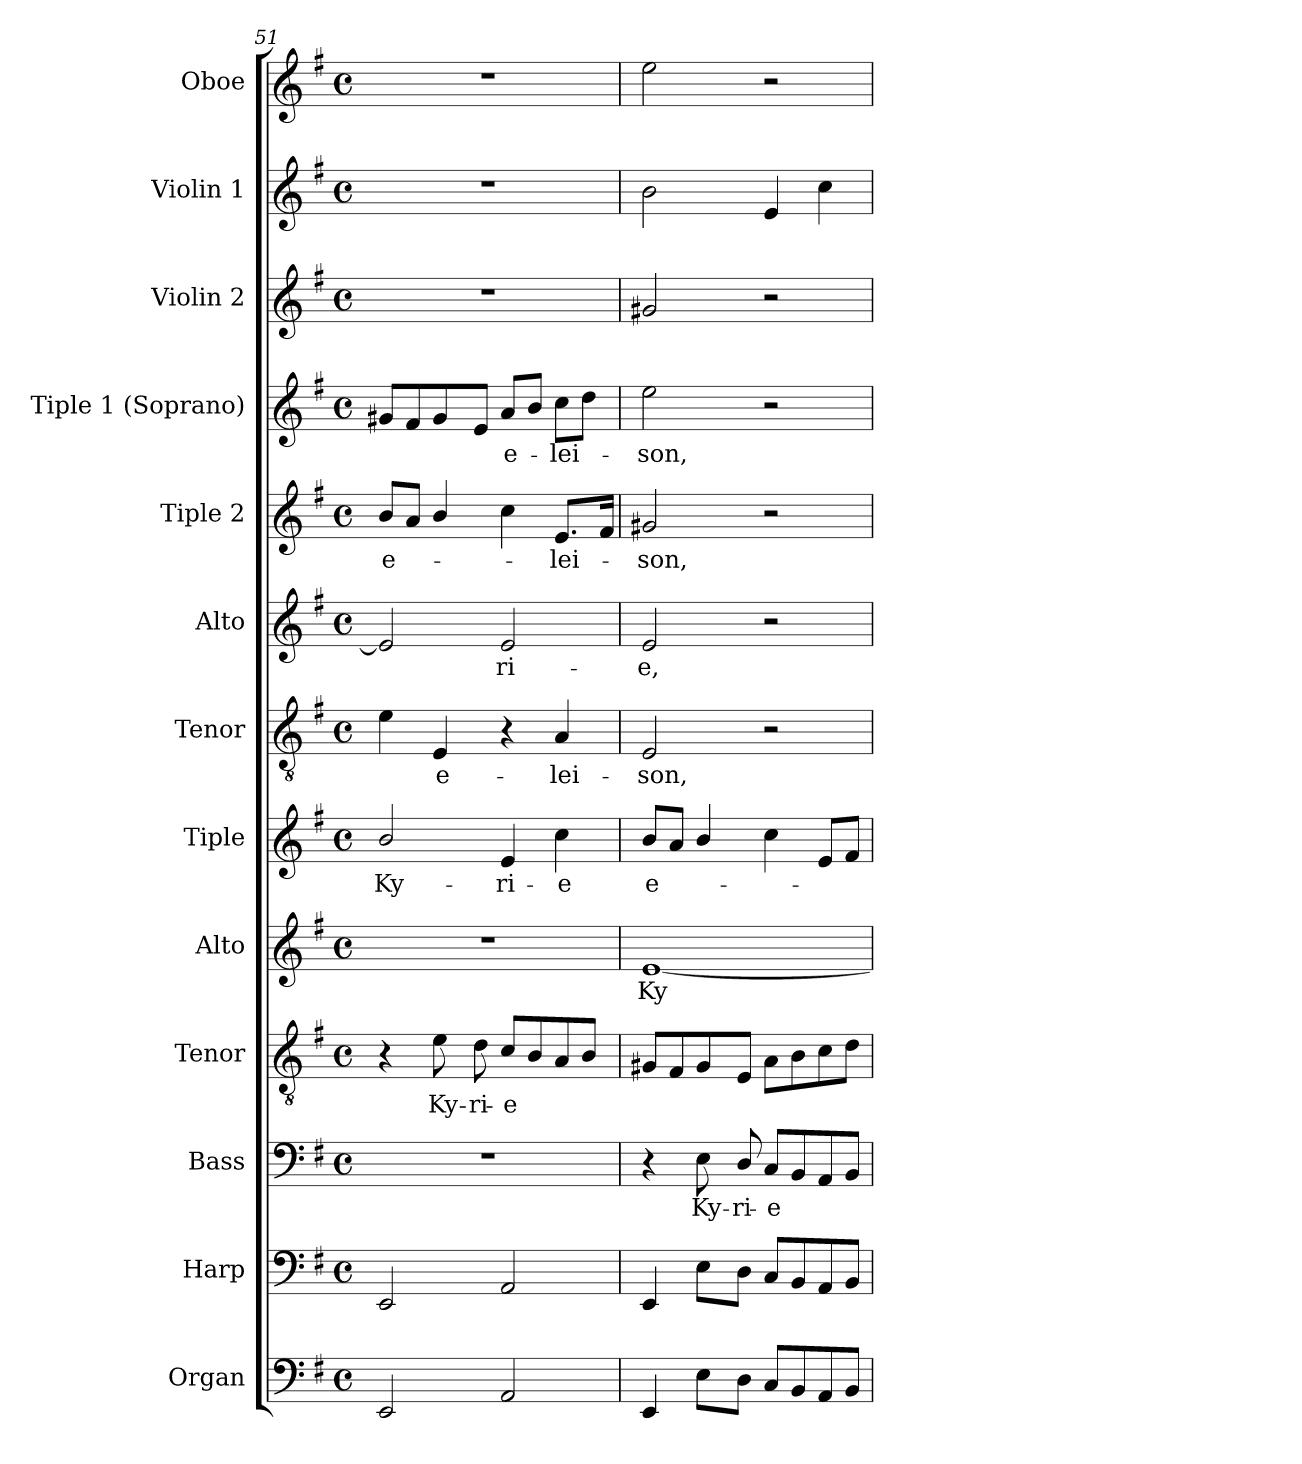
**kern	**kern	**kern	**text	**kern	**text	**kern	**text	**kern	**text	**kern	**text	**kern	**text	**kern	**text	**kern	**text	**kern	**kern	**kern
*part13	*part12	*part11	*part11	*part10	*part10	*part9	*part9	*part8	*part8	*part7	*part7	*part6	*part6	*part5	*part5	*part4	*part4	*part3	*part2	*part1
*staff13	*staff12	*staff11	*staff11	*staff10	*staff10	*staff9	*staff9	*staff8	*staff8	*staff7	*staff7	*staff6	*staff6	*staff5	*staff5	*staff4	*staff4	*staff3	*staff2	*staff1
*I"Organ	*I"Harp	*I"Bass	*	*I"Tenor	*	*I"Alto	*	*I"Tiple	*	*I"Tenor	*	*I"Alto	*	*I"Tiple 2	*	*I"Tiple 1 (Soprano)	*	*I"Violin 2	*I"Violin 1	*I"Oboe
*I'Org.	*I'Hp.	*I'B.	*	*I'T.	*	*I'A.	*	*	*	*I'T.	*	*I'A.	*	*	*	*I'S1.	*	*I'Vln. 2	*I'Vln. 1	*I'Ob.
*clefF4	*clefF4	*clefF4	*	*clefGv2	*	*clefG2	*	*clefG2	*	*clefGv2	*	*clefG2	*	*clefG2	*	*clefG2	*	*clefG2	*clefG2	*clefG2
*	*	*	*	*ITrd7c12	*	*	*	*	*	*ITrd7c12	*	*	*	*	*	*	*	*	*	*
*k[f#]	*k[f#]	*k[f#]	*	*k[f#]	*	*k[f#]	*	*k[f#]	*	*k[f#]	*	*k[f#]	*	*k[f#]	*	*k[f#]	*	*k[f#]	*k[f#]	*k[f#]
*G:	*G:	*G:	*	*G:	*	*G:	*	*G:	*	*G:	*	*G:	*	*G:	*	*G:	*	*G:	*G:	*G:
*M4/4	*M4/4	*M4/4	*	*M4/4	*	*M4/4	*	*M4/4	*	*M4/4	*	*M4/4	*	*M4/4	*	*M4/4	*	*M4/4	*M4/4	*M4/4
*met(c)	*met(c)	*met(c)	*	*met(c)	*	*met(c)	*	*met(c)	*	*met(c)	*	*met(c)	*	*met(c)	*	*met(c)	*	*met(c)	*met(c)	*met(c)
=51	=51	=51	=51	=51	=51	=51	=51	=51	=51	=51	=51	=51	=51	=51	=51	=51	=51	=51	=51	=51
!	!	!	!	!	!	!	!	!	!LO:LY:b:color=#000000	!	!	!	!	!	!	!	!	!	!	!
!	!	!	!	!	!	!	!	!	!	!	!	!	!	!	!LO:LY:b:color=#000000	!	!	!	!	!
2EEi/	2EEi/	1r	.	4r	.	1r	.	2bi/	Ky-	4Ei\	.	2ei/]	.	8bi/L	e-	8g#Xi/L	.	1r	1r	1r
.	.	.	.	.	.	.	.	.	.	.	.	.	.	8ai/J	.	8f#i/	.	.	.	.
!	!	!	!	!	!LO:LY:b:color=#000000	!	!	!	!	!	!	!	!	!	!	!	!	!	!	!
!	!	!	!	!	!	!	!	!	!	!	!LO:LY:b:color=#000000	!	!	!	!	!	!	!	!	!
.	.	.	.	8Ei\	Ky-	.	.	.	.	4EEi/	e-	.	.	4bi/	.	8g#i/	.	.	.	.
!	!	!	!	!	!LO:LY:b:color=#000000	!	!	!	!	!	!	!	!	!	!	!	!	!	!	!
.	.	.	.	8Di\	-ri-	.	.	.	.	.	.	.	.	.	.	8ei/J	.	.	.	.
!	!	!	!	!	!LO:LY:b:color=#000000	!	!	!	!	!	!	!	!	!	!	!	!	!	!	!
!	!	!	!	!	!	!	!	!	!LO:LY:b:color=#000000	!	!	!	!	!	!	!	!	!	!	!
!	!	!	!	!	!	!	!	!	!	!	!	!	!LO:LY:b:color=#000000	!	!	!	!	!	!	!
!	!	!	!	!	!	!	!	!	!	!	!	!	!	!	!	!	!LO:LY:b:color=#000000	!	!	!
2AAi/	2AAi/	.	.	8Ci/L	-e	.	.	4ei/	-ri-	4r	.	2ei/	-ri-	4cci\	.	8ai/L	e-	.	.	.
.	.	.	.	8BBi/	.	.	.	.	.	.	.	.	.	.	.	8bi/J	.	.	.	.
!	!	!	!	!	!	!	!	!	!LO:LY:b:color=#000000	!	!	!	!	!	!	!	!	!	!	!
!	!	!	!	!	!	!	!	!	!	!	!LO:LY:b:color=#000000	!	!	!	!	!	!	!	!	!
!	!	!	!	!	!	!	!	!	!	!	!	!	!	!	!LO:LY:b:color=#000000	!	!	!	!	!
!	!	!	!	!	!	!	!	!	!	!	!	!	!	!	!	!	!LO:LY:b:color=#000000	!	!	!
.	.	.	.	8AAi/	.	.	.	4cci\	-e	4AAi/	-lei-	.	.	8.ei/L	-lei-	8cci\L	-lei-	.	.	.
.	.	.	.	8BBi/J	.	.	.	.	.	.	.	.	.	.	.	8ddi\J	.	.	.	.
.	.	.	.	.	.	.	.	.	.	.	.	.	.	16f#i/Jk	.	.	.	.	.	.
=52	=52	=52	=52	=52	=52	=52	=52	=52	=52	=52	=52	=52	=52	=52	=52	=52	=52	=52	=52	=52
!	!	!	!	!	!	!	!LO:LY:b:color=#000000	!	!	!	!	!	!	!	!	!	!	!	!	!
!	!	!	!	!	!	!	!	!	!LO:LY:b:color=#000000	!	!	!	!	!	!	!	!	!	!	!
!	!	!	!	!	!	!	!	!	!	!	!LO:LY:b:color=#000000	!	!	!	!	!	!	!	!	!
!	!	!	!	!	!	!	!	!	!	!	!	!	!LO:LY:b:color=#000000	!	!	!	!	!	!	!
!	!	!	!	!	!	!	!	!	!	!	!	!	!	!	!LO:LY:b:color=#000000	!	!	!	!	!
!	!	!	!	!	!	!	!	!	!	!	!	!	!	!	!	!	!LO:LY:b:color=#000000	!	!	!
4EEi/	4EEi/	4r	.	8GG#Xi/L	.	[1ei	Ky-	8bi/L	e-	2EEi/	-son,	2ei/	-e,	2g#Xi/	-son,	2eei\	-son,	2g#Xi/	2bi\	2eei\
.	.	.	.	8FF#i/	.	.	.	8ai/J	.	.	.	.	.	.	.	.	.	.	.	.
!	!	!	!LO:LY:b:color=#000000	!	!	!	!	!	!	!	!	!	!	!	!	!	!	!	!	!
8Ei\L	8Ei\L	8Ei\	Ky-	8GG#i/	.	.	.	4bi/	.	.	.	.	.	.	.	.	.	.	.	.
!	!	!	!LO:LY:b:color=#000000	!	!	!	!	!	!	!	!	!	!	!	!	!	!	!	!	!
8Di\J	8Di\J	8Di/	-ri-	8EEi/J	.	.	.	.	.	.	.	.	.	.	.	.	.	.	.	.
!	!	!	!LO:LY:b:color=#000000	!	!	!	!	!	!	!	!	!	!	!	!	!	!	!	!	!
8Ci/L	8Ci/L	8Ci/L	-e	8AAi\L	.	.	.	4cci\	.	2r	.	2r	.	2r	.	2r	.	2r	4ei/	2r
8BBi/	8BBi/	8BBi/	.	8BBi\	.	.	.	.	.	.	.	.	.	.	.	.	.	.	.	.
8AAi/	8AAi/	8AAi/	.	8Ci\	.	.	.	8ei/L	.	.	.	.	.	.	.	.	.	.	4cci\	.
8BBi/J	8BBi/J	8BBi/J	.	8Di\J	.	.	.	8f#i/J	.	.	.	.	.	.	.	.	.	.	.	.
=	=	=	=	=	=	=	=	=	=	=	=	=	=	=	=	=	=	=	=	=
*-	*-	*-	*-	*-	*-	*-	*-	*-	*-	*-	*-	*-	*-	*-	*-	*-	*-	*-	*-	*-
